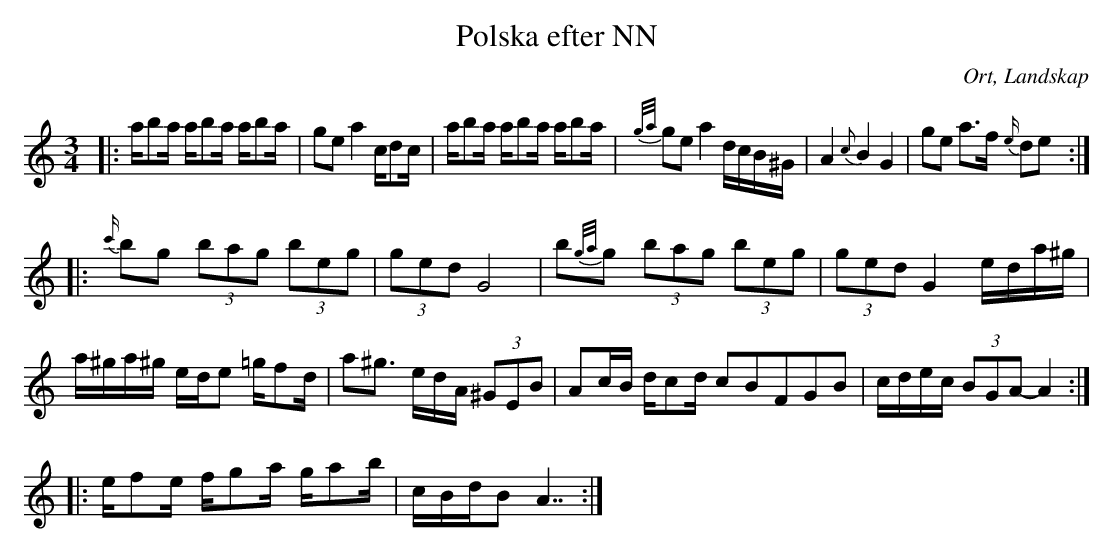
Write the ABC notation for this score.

X:1
T:Polska efter NN
O:Ort, Landskap
M:3/4
L:1/8
K:C
|: a/ba/ a/ba/ a/ba/|ge a2 c/dc/| a/ba/ a/ba/ a/ba/ | {g/a/}ge a2 d/c/B/^G/| A2 {c}B2 G2 | ge a>f {e/}de:|
|:{c'/}bg (3bag (3beg| (3ged G4 |b{g/a/}g (3bag (3beg| (3ged G2 e/d/a/^g/| a/^g/a/^g/ e/d/e =g/fd/ |a^g3/2 /e/d/A/ (3^GEB| Ac/B/ d/cd/ c2/5B2/5F2/5G2/5B2/5|  c/d/e/c/ (3BGA-A2 :|
|:e/fe/ f/ga/ g/ab/ | c/B/d/B A7/2:|
